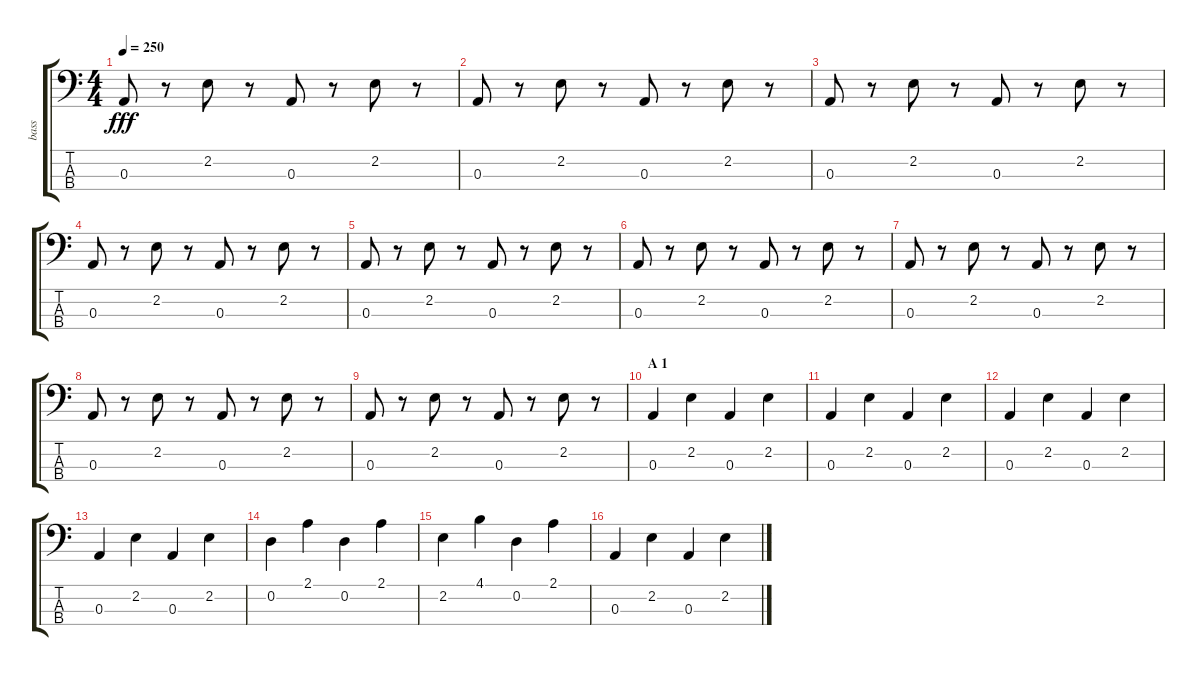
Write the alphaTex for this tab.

\track ("bass" "bass") {instrument electricguitarmuted}
\staff {score tabs}
\tuning (G2 D2 A1 E1) {hide}
\ts (4 4)
\tempo 250
\clef f4
\ks c
0.3.8{dy fff instrument electricguitarmuted} r.8 2.2.8 r.8 0.3.8 r.8 2.2.8 r.8 |
0.3.8 r.8 2.2.8 r.8 0.3.8 r.8 2.2.8 r.8 |
0.3.8 r.8 2.2.8 r.8 0.3.8 r.8 2.2.8 r.8 |
0.3.8 r.8 2.2.8 r.8 0.3.8 r.8 2.2.8 r.8 |
0.3.8 r.8 2.2.8 r.8 0.3.8 r.8 2.2.8 r.8 |
0.3.8 r.8 2.2.8 r.8 0.3.8 r.8 2.2.8 r.8 |
0.3.8 r.8 2.2.8 r.8 0.3.8 r.8 2.2.8 r.8 |
0.3.8 r.8 2.2.8 r.8 0.3.8 r.8 2.2.8 r.8 |
0.3.8 r.8 2.2.8 r.8 0.3.8 r.8 2.2.8 r.8 |
\section ("" "A 1")
0.3.4 2.2.4 0.3.4 2.2.4 |
0.3.4 2.2.4 0.3.4 2.2.4 |
0.3.4 2.2.4 0.3.4 2.2.4 |
0.3.4 2.2.4 0.3.4 2.2.4 |
0.2.4 2.1.4 0.2.4 2.1.4 |
2.2.4 4.1.4 0.2.4 2.1.4 |
0.3.4 2.2.4 0.3.4 2.2.4
